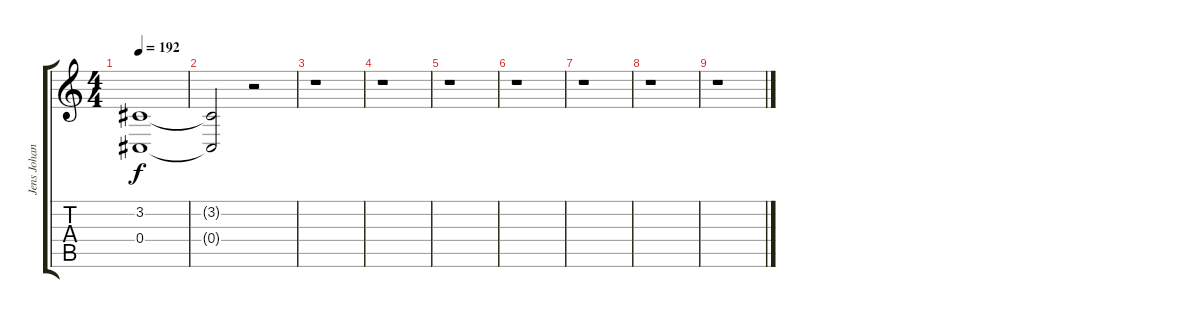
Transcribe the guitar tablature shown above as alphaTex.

\track ("Jens Johansson" "Jens Johan") {instrument stringensemble2}
\staff {score tabs}
\tuning (Eb4 Bb3 Gb3 Db3 Ab2 Eb2) {hide}
\ts (4 4)
\tempo 192
\clef g2
\ks c
(3.2{t} 0.4{t}).1{dy f} |
(3.2{t} 0.4{t}).2 r.2 |
r.1 |
r.1 |
r.1 |
r.1 |
r.1 |
r.1 |
r.1
